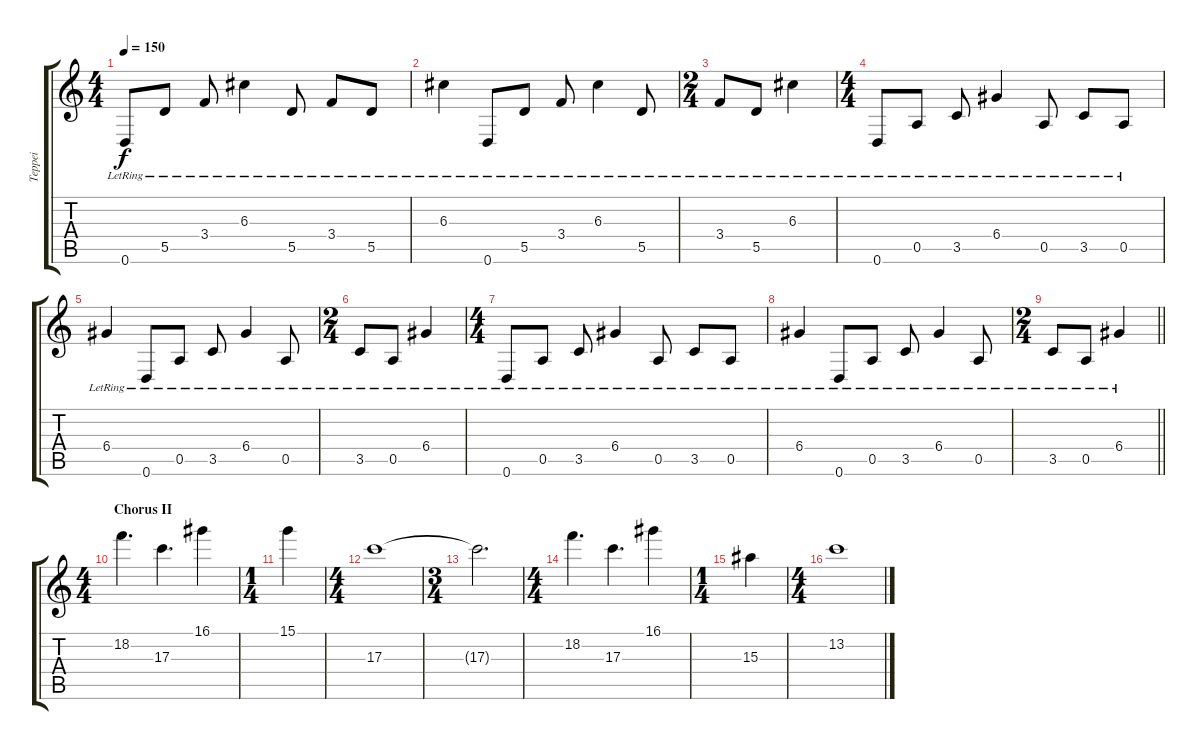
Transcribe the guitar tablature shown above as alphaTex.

\track ("Teppei" "Teppei") {instrument acousticguitarsteel}
\staff {score tabs}
\tuning (E4 B3 G3 D3 A2 D2) {hide}
\ts (4 4)
\tempo 150
\clef g2
\ks c
0.6{lr}.8{dy f} 5.5{lr}.8 3.4{lr}.8 6.3{lr}.4 5.5{lr}.8 3.4{lr}.8 5.5{lr}.8 |
6.3{lr}.4 0.6{lr}.8 5.5{lr}.8 3.4{lr}.8 6.3{lr}.4 5.5{lr}.8 |
\ts (2 4)
3.4{lr}.8 5.5{lr}.8 6.3{lr}.4 |
\ts (4 4)
0.6{lr}.8 0.5{lr}.8 3.5{lr}.8 6.4{lr}.4 0.5{lr}.8 3.5{lr}.8 0.5{lr}.8 |
6.4{lr}.4 0.6{lr}.8 0.5{lr}.8 3.5{lr}.8 6.4{lr}.4 0.5{lr}.8 |
\ts (2 4)
3.5{lr}.8 0.5{lr}.8 6.4{lr}.4 |
\ts (4 4)
0.6{lr}.8 0.5{lr}.8 3.5{lr}.8 6.4{lr}.4 0.5{lr}.8 3.5{lr}.8 0.5{lr}.8 |
6.4{lr}.4 0.6{lr}.8 0.5{lr}.8 3.5{lr}.8 6.4{lr}.4 0.5{lr}.8 |
\ts (2 4)
\barLineRight lightlight
3.5{lr}.8 0.5{lr}.8 6.4{lr}.4 |
\ts (4 4)
\section ("" "Chorus II")
18.2.4{d instrument distortionguitar} 17.3.4{d} 16.1.4 |
\ts (1 4)
15.1.4 |
\ts (4 4)
17.3.1 |
\ts (3 4)
17.3{t}.2{d} |
\ts (4 4)
18.2.4{d} 17.3.4{d} 16.1.4 |
\ts (1 4)
15.3.4 |
\ts (4 4)
13.2.1
